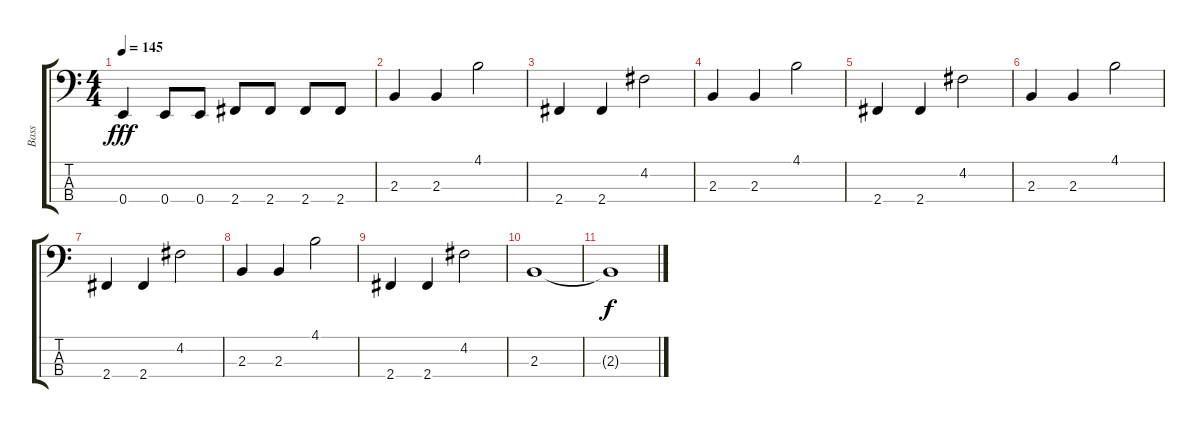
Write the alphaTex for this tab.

\track ("Bass" "Bass") {instrument electricbasspick}
\staff {score tabs}
\tuning (G2 D2 A1 E1) {hide}
\ts (4 4)
\tempo 145
\clef f4
\ks c
0.4.4{dy fff} 0.4.8 0.4.8 2.4.8 2.4.8 2.4.8 2.4.8 |
2.3.4 2.3.4 4.1.2 |
2.4.4 2.4.4 4.2.2 |
2.3.4 2.3.4 4.1.2 |
2.4.4 2.4.4 4.2.2 |
2.3.4 2.3.4 4.1.2 |
2.4.4 2.4.4 4.2.2 |
2.3.4 2.3.4 4.1.2 |
2.4.4 2.4.4 4.2.2 |
2.3.1 |
2.3{t}.1{dy f}
